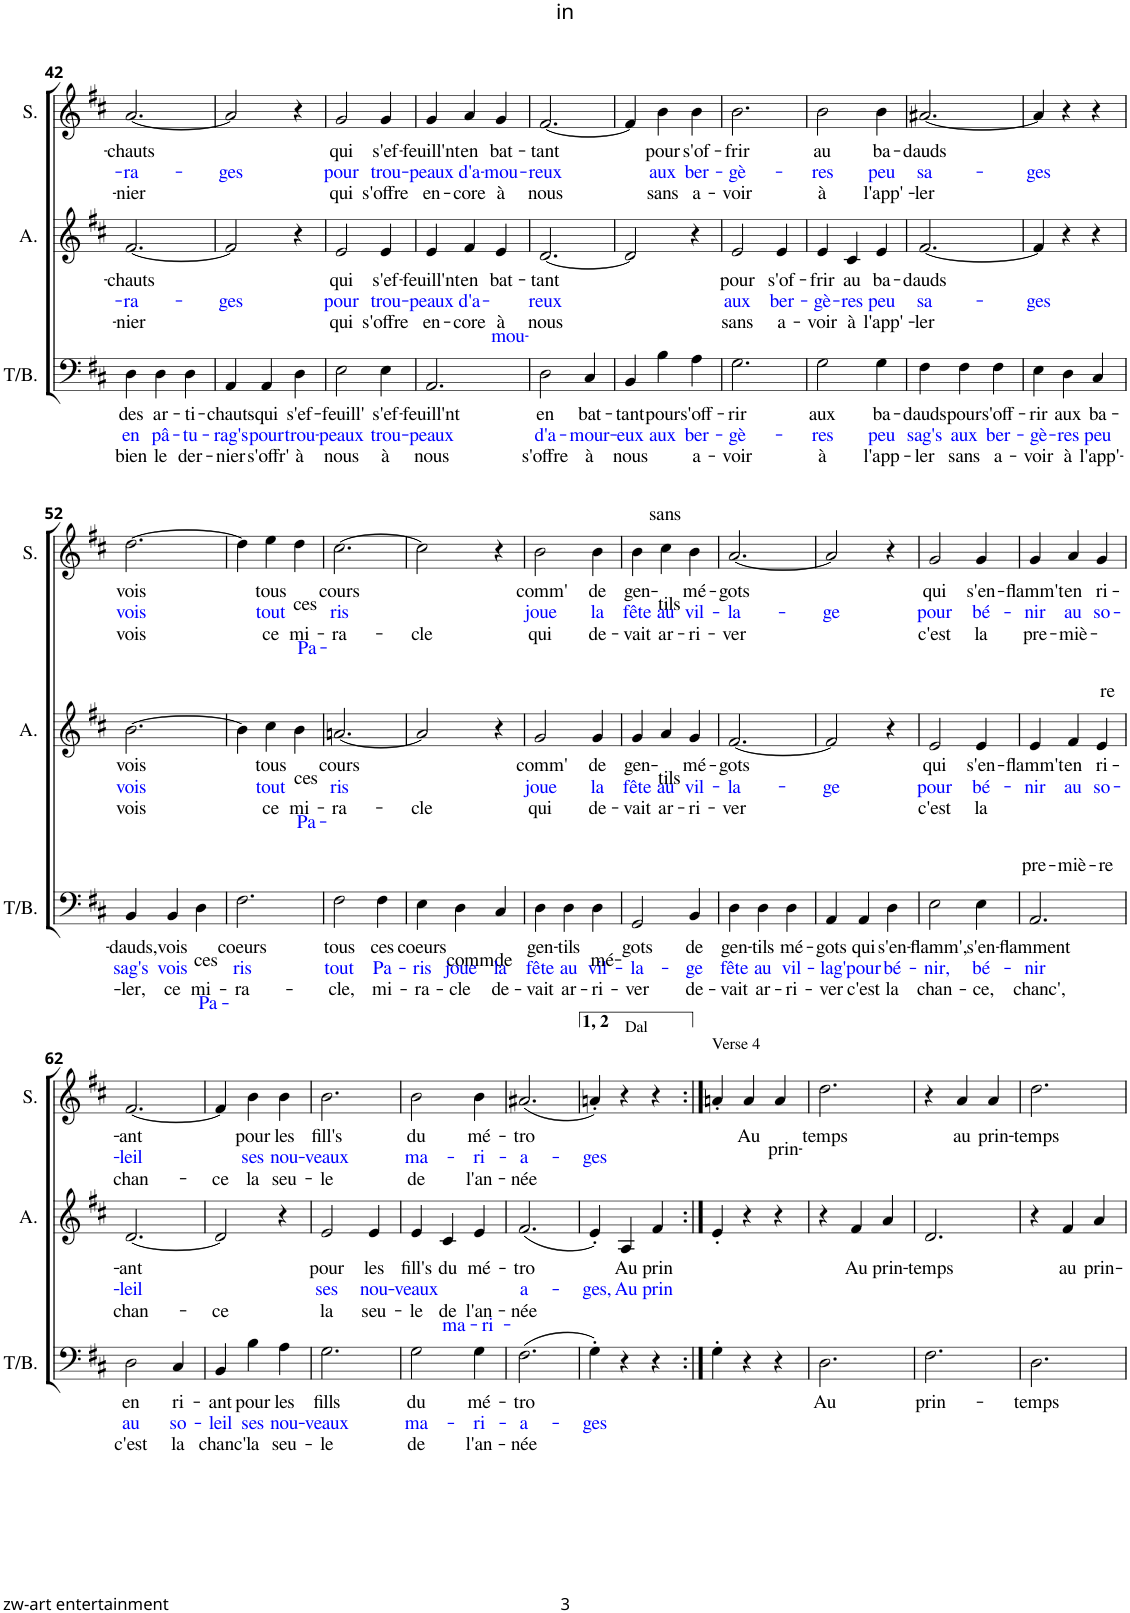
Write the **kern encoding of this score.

**kern	**text	**text	**text	**kern	**text	**text	**text	**kern	**text	**text	**text
*part3	*part3	*part3	*part3	*part2	*part2	*part2	*part2	*part1	*part1	*part1	*part1
*staff3	*staff3	*staff3	*staff3	*staff2	*staff2	*staff2	*staff2	*staff1	*staff1	*staff1	*staff1
*I"Tenor/Bass	*	*	*	*I"Alto	*	*	*	*I"Soprano	*	*	*
*I'T/B.	*	*	*	*I'A.	*	*	*	*I'S.	*	*	*
!!LO:PB:g=z
*clefF4	*	*	*	*clefG2	*	*	*	*clefG2	*	*	*
*k[f#c#]	*	*	*	*k[f#c#]	*	*	*	*k[f#c#]	*	*	*
*M3/4	*	*	*	*M3/4	*	*	*	*M3/4	*	*	*
=42	=42	=42	=42	=42	=42	=42	=42	=42	=42	=42	=42
!	!LO:LY:b	!LO:LY:b:color=#0000FF	!LO:LY:b	!	!LO:LY:b	!LO:LY:b:color=#0000FF	!LO:LY:b	!	!LO:LY:b	!LO:LY:b:color=#0000FF	!LO:LY:b
4D\	des	en	bien	[2.f#/	-chauts	-ra-	-nier	[2.a/	-chauts	-ra-	-nier
!	!LO:LY:b	!LO:LY:b:color=#0000FF	!LO:LY:b	!	!	!	!	!	!	!	!
4D\	ar-	pâ-	le	.	.	.	.	.	.	.	.
!	!LO:LY:b	!LO:LY:b:color=#0000FF	!LO:LY:b	!	!	!	!	!	!	!	!
4D\	-ti-	-tu-	der-	.	.	.	.	.	.	.	.
=43	=43	=43	=43	=43	=43	=43	=43	=43	=43	=43	=43
!	!LO:LY:b	!LO:LY:b:color=#0000FF	!LO:LY:b	!	!	!LO:LY:b:color=#0000FF	!	!	!	!LO:LY:b:color=#0000FF	!
4AA/	-chauts	-rag's	-nier	2f#/]	.	-ges	.	2a/]	.	-ges	.
!	!LO:LY:b	!LO:LY:b:color=#0000FF	!LO:LY:b	!	!	!	!	!	!	!	!
4AA/	qui	pour	s'offr'	.	.	.	.	.	.	.	.
!	!LO:LY:b	!LO:LY:b:color=#0000FF	!LO:LY:b	!	!	!	!	!	!	!	!
4D\	s'ef-	trou-	à	4r	.	.	.	4r	.	.	.
=44	=44	=44	=44	=44	=44	=44	=44	=44	=44	=44	=44
!	!LO:LY:b	!LO:LY:b:color=#0000FF	!LO:LY:b	!	!LO:LY:b	!LO:LY:b:color=#0000FF	!LO:LY:b	!	!LO:LY:b	!LO:LY:b:color=#0000FF	!LO:LY:b
2E\	-feuill'	-peaux	nous	2e/	qui	pour	qui	2g/	qui	pour	qui
!	!LO:LY:b	!LO:LY:b:color=#0000FF	!LO:LY:b	!	!LO:LY:b	!LO:LY:b:color=#0000FF	!LO:LY:b	!	!LO:LY:b	!LO:LY:b:color=#0000FF	!LO:LY:b
4E\	s'ef-	trou-	à	4e/	s'ef-	trou-	s'offre	4g/	s'ef-	trou-	s'offre
=45	=45	=45	=45	=45	=45	=45	=45	=45	=45	=45	=45
!	!LO:LY:b	!LO:LY:b:color=#0000FF	!LO:LY:b	!	!LO:LY:b	!LO:LY:b:color=#0000FF	!LO:LY:b	!	!LO:LY:b	!LO:LY:b:color=#0000FF	!LO:LY:b
2.AA/	-feuill'nt	-peaux	nous	4e/	-feuill'nt	-peaux	en-	4g/	-feuill'nt	-peaux	en-
!	!	!	!	!	!LO:LY:b	!LO:LY:b:color=#0000FF	!LO:LY:b	!	!LO:LY:b	!LO:LY:b:color=#0000FF	!LO:LY:b
.	.	.	.	4f#/	en	d'a-	-core	4a/	en	d'a-	-core
!	!	!	!	!	!LO:LY:b	!LO:LY:b:color=#0000FF	!LO:LY:b	!	!LO:LY:b	!LO:LY:b:color=#0000FF	!LO:LY:b
.	.	.	.	4e/	bat-	-mou-	à	4g/	bat-	-mou-	à
=46	=46	=46	=46	=46	=46	=46	=46	=46	=46	=46	=46
!	!LO:LY:b	!LO:LY:b:color=#0000FF	!LO:LY:b	!	!LO:LY:b	!LO:LY:b:color=#0000FF	!LO:LY:b	!	!LO:LY:b	!LO:LY:b:color=#0000FF	!LO:LY:b
2D\	en	d'a-	s'offre	[2.d/	-tant	-reux	nous	[2.f#/	-tant	-reux	nous
!	!LO:LY:b	!LO:LY:b:color=#0000FF	!LO:LY:b	!	!	!	!	!	!	!	!
4C#/	bat-	-mour-	à	.	.	.	.	.	.	.	.
=47	=47	=47	=47	=47	=47	=47	=47	=47	=47	=47	=47
!	!LO:LY:b	!LO:LY:b:color=#0000FF	!LO:LY:b	!	!	!	!	!	!	!	!
4BB/	-tant	-eux	nous	2d/]	.	.	.	4f#/]	.	.	.
!	!LO:LY:b	!LO:LY:b:color=#0000FF	!LO:LY:b	!	!	!	!	!	!LO:LY:b	!LO:LY:b:color=#0000FF	!LO:LY:b
4B\	pour	aux	sans	.	.	.	.	4b\	pour	aux	sans
!	!LO:LY:b	!LO:LY:b:color=#0000FF	!LO:LY:b	!	!	!	!	!	!LO:LY:b	!LO:LY:b:color=#0000FF	!LO:LY:b
4A\	s'off-	ber-	a-	4r	.	.	.	4b\	s'of-	ber-	a-
=48	=48	=48	=48	=48	=48	=48	=48	=48	=48	=48	=48
!	!LO:LY:b	!LO:LY:b:color=#0000FF	!LO:LY:b	!	!LO:LY:b	!LO:LY:b:color=#0000FF	!LO:LY:b	!	!LO:LY:b	!LO:LY:b:color=#0000FF	!LO:LY:b
2.G\	-rir	-gè-	-voir	2e/	pour	aux	sans	2.b\	-frir	-gè-	-voir
!	!	!	!	!	!LO:LY:b	!LO:LY:b:color=#0000FF	!LO:LY:b	!	!	!	!
.	.	.	.	4e/	s'of-	ber-	a-	.	.	.	.
=49	=49	=49	=49	=49	=49	=49	=49	=49	=49	=49	=49
!	!LO:LY:b	!LO:LY:b:color=#0000FF	!LO:LY:b	!	!LO:LY:b	!LO:LY:b:color=#0000FF	!LO:LY:b	!	!LO:LY:b	!LO:LY:b:color=#0000FF	!LO:LY:b
2G\	aux	-res	à	4e/	-frir	-gè-	-voir	2b\	au	-res	à
!	!	!	!	!	!LO:LY:b	!LO:LY:b:color=#0000FF	!LO:LY:b	!	!	!	!
.	.	.	.	4c#/	au	-res	à	.	.	.	.
!	!LO:LY:b	!LO:LY:b:color=#0000FF	!LO:LY:b	!	!LO:LY:b	!LO:LY:b:color=#0000FF	!LO:LY:b	!	!LO:LY:b	!LO:LY:b:color=#0000FF	!LO:LY:b
4G\	ba-	peu	l'app-	4e/	ba-	peu	l'app'-	4b\	ba-	peu	l'app'-
=50	=50	=50	=50	=50	=50	=50	=50	=50	=50	=50	=50
!	!LO:LY:b	!LO:LY:b:color=#0000FF	!LO:LY:b	!	!LO:LY:b	!LO:LY:b:color=#0000FF	!LO:LY:b	!	!LO:LY:b	!LO:LY:b:color=#0000FF	!LO:LY:b
4F#\	-dauds	sag's	ler	[2.f#/	-dauds	sa-	ler	[2.a#X/	-dauds	sa-	-ler
!	!LO:LY:b	!LO:LY:b:color=#0000FF	!LO:LY:b	!	!	!	!	!	!	!	!
4F#\	pour	aux	sans	.	.	.	.	.	.	.	.
!	!LO:LY:b	!LO:LY:b:color=#0000FF	!LO:LY:b	!	!	!	!	!	!	!	!
4F#\	s'off-	ber-	a-	.	.	.	.	.	.	.	.
=51	=51	=51	=51	=51	=51	=51	=51	=51	=51	=51	=51
!	!LO:LY:b	!LO:LY:b:color=#0000FF	!LO:LY:b	!	!	!LO:LY:b:color=#0000FF	!	!	!	!LO:LY:b:color=#0000FF	!
4E\	-rir	-gè-	-voir	4f#/]	.	-ges	.	4a#/]	.	-ges	.
!	!LO:LY:b	!LO:LY:b:color=#0000FF	!LO:LY:b	!	!	!	!	!	!	!	!
4D\	aux	-res	à	4r	.	.	.	4r	.	.	.
!	!LO:LY:b	!LO:LY:b:color=#0000FF	!LO:LY:b	!	!	!	!	!	!	!	!
4C#/	ba-	peu	l'app'-	4r	.	.	.	4r	.	.	.
!!LO:LB:g=z
=52	=52	=52	=52	=52	=52	=52	=52	=52	=52	=52	=52
!	!LO:LY:b	!LO:LY:b:color=#0000FF	!LO:LY:b	!	!LO:LY:b	!LO:LY:b:color=#0000FF	!LO:LY:b	!	!LO:LY:b	!LO:LY:b:color=#0000FF	!LO:LY:b
4BB/	-dauds,	sag's	-ler,	[2.b\	vois	vois	vois	[2.dd\	vois	vois	vois
!	!LO:LY:b	!LO:LY:b:color=#0000FF	!LO:LY:b	!	!	!	!	!	!	!	!
4BB/	vois	vois	ce	.	.	.	.	.	.	.	.
!	!LO:LY:b	!LO:LY:b:color=#0000FF	!LO:LY:b	!	!	!	!	!	!	!	!
4D\	ces	Pa-	mi-	.	.	.	.	.	.	.	.
=53	=53	=53	=53	=53	=53	=53	=53	=53	=53	=53	=53
!	!LO:LY:b	!LO:LY:b:color=#0000FF	!LO:LY:b	!	!	!	!	!	!	!	!
2.F#\	coeurs	-ris	-ra-	4b\]	.	.	.	4dd\]	.	.	.
!	!	!	!	!	!LO:LY:b	!LO:LY:b:color=#0000FF	!LO:LY:b	!	!LO:LY:b	!LO:LY:b:color=#0000FF	!LO:LY:b
.	.	.	.	4cc#\	tous	tout	ce	4ee\	tous	tout	ce
!	!	!	!	!	!LO:LY:b	!LO:LY:b:color=#0000FF	!LO:LY:b	!	!LO:LY:b	!LO:LY:b:color=#0000FF	!LO:LY:b
.	.	.	.	4b\	ces	Pa-	mi-	4dd\	ces	Pa-	mi-
=54	=54	=54	=54	=54	=54	=54	=54	=54	=54	=54	=54
!	!LO:LY:b	!LO:LY:b:color=#0000FF	!LO:LY:b	!	!LO:LY:b	!LO:LY:b:color=#0000FF	!LO:LY:b	!	!LO:LY:b	!LO:LY:b:color=#0000FF	!LO:LY:b
2F#\	tous	tout	-cle,	[2.an/	cours	-ris	-ra-	[2.cc#\	cours	-ris	-ra-
!	!LO:LY:b	!LO:LY:b:color=#0000FF	!LO:LY:b	!	!	!	!	!	!	!	!
4F#\	ces	Pa-	mi-	.	.	.	.	.	.	.	.
=55	=55	=55	=55	=55	=55	=55	=55	=55	=55	=55	=55
!	!LO:LY:b	!LO:LY:b:color=#0000FF	!LO:LY:b	!	!	!	!LO:LY:b	!	!	!	!LO:LY:b
4E\	coeurs	-ris	-ra-	2a/]	.	.	-cle	2cc#\]	.	.	-cle
!	!LO:LY:b	!LO:LY:b:color=#0000FF	!LO:LY:b	!	!	!	!	!	!	!	!
4D\	comm	joue	-cle	.	.	.	.	.	.	.	.
!	!LO:LY:b	!LO:LY:b:color=#0000FF	!LO:LY:b	!	!	!	!	!	!	!	!
4C#/	de	la	de-	4r	.	.	.	4r	.	.	.
=56	=56	=56	=56	=56	=56	=56	=56	=56	=56	=56	=56
!	!LO:LY:b	!LO:LY:b:color=#0000FF	!LO:LY:b	!	!LO:LY:b	!LO:LY:b:color=#0000FF	!LO:LY:b	!	!LO:LY:b	!LO:LY:b:color=#0000FF	!LO:LY:b
4D\	gen-	fête	-vait	2g/	comm'	joue	qui	2b\	comm'	joue	qui
!	!LO:LY:b	!LO:LY:b:color=#0000FF	!LO:LY:b	!	!	!	!	!	!	!	!
4D\	-tils	au	ar-	.	.	.	.	.	.	.	.
!	!LO:LY:b	!LO:LY:b:color=#0000FF	!LO:LY:b	!	!LO:LY:b	!LO:LY:b:color=#0000FF	!LO:LY:b	!	!LO:LY:b	!LO:LY:b:color=#0000FF	!LO:LY:b
4D\	mé-	vil-	-ri-	4g/	de	la	de-	4b\	de	la	de-
=57	=57	=57	=57	=57	=57	=57	=57	=57	=57	=57	=57
!	!LO:LY:b	!LO:LY:b:color=#0000FF	!LO:LY:b	!	!LO:LY:b	!LO:LY:b:color=#0000FF	!LO:LY:b	!	!LO:LY:b	!LO:LY:b:color=#0000FF	!LO:LY:b
2GG/	-gots	-la-	-ver	4g/	gen-	fête	-vait	4b\	gen-	fête	-vait
!	!	!	!	!	!LO:LY:b	!LO:LY:b:color=#0000FF	!LO:LY:b	!	!LO:LY:b	!LO:LY:b:color=#0000FF	!LO:LY:b
.	.	.	.	4a/	-tils	au	ar-	4cc#\	-tils	au	ar-
!	!LO:LY:b	!LO:LY:b:color=#0000FF	!LO:LY:b	!	!LO:LY:b	!LO:LY:b:color=#0000FF	!LO:LY:b	!	!LO:LY:b	!LO:LY:b:color=#0000FF	!LO:LY:b
4BB/	de	-ge	de-	4g/	mé-	vil-	-ri-	4b\	mé-	vil-	-ri-
=58	=58	=58	=58	=58	=58	=58	=58	=58	=58	=58	=58
!	!LO:LY:b	!LO:LY:b:color=#0000FF	!LO:LY:b	!	!LO:LY:b	!LO:LY:b:color=#0000FF	!LO:LY:b	!	!LO:LY:b	!LO:LY:b:color=#0000FF	!LO:LY:b
4D\	gen-	fête	-vait	[2.f#/	-gots	-la-	-ver	[2.a/	-gots	-la-	-ver
!	!LO:LY:b	!LO:LY:b:color=#0000FF	!LO:LY:b	!	!	!	!	!	!	!	!
4D\	-tils	au	ar-	.	.	.	.	.	.	.	.
!	!LO:LY:b	!LO:LY:b:color=#0000FF	!LO:LY:b	!	!	!	!	!	!	!	!
4D\	mé-	vil-	-ri-	.	.	.	.	.	.	.	.
=59	=59	=59	=59	=59	=59	=59	=59	=59	=59	=59	=59
!	!LO:LY:b	!LO:LY:b:color=#0000FF	!LO:LY:b	!	!	!LO:LY:b:color=#0000FF	!	!	!	!LO:LY:b:color=#0000FF	!
4AA/	-gots	-lag'	-ver	2f#/]	.	-ge	.	2a/]	.	-ge	.
!	!LO:LY:b	!LO:LY:b:color=#0000FF	!LO:LY:b	!	!	!	!	!	!	!	!
4AA/	qui	pour	c'est	.	.	.	.	.	.	.	.
!	!LO:LY:b	!LO:LY:b:color=#0000FF	!LO:LY:b	!	!	!	!	!	!	!	!
4D\	s'en-	bé-	la	4r	.	.	.	4r	.	.	.
=60	=60	=60	=60	=60	=60	=60	=60	=60	=60	=60	=60
!	!LO:LY:b	!LO:LY:b:color=#0000FF	!LO:LY:b	!	!LO:LY:b	!LO:LY:b:color=#0000FF	!LO:LY:b	!	!LO:LY:b	!LO:LY:b:color=#0000FF	!LO:LY:b
2E\	-flamm',	-nir,	chan-	2e/	qui	pour	c'est	2g/	qui	pour	c'est
!	!LO:LY:b	!LO:LY:b:color=#0000FF	!LO:LY:b	!	!LO:LY:b	!LO:LY:b:color=#0000FF	!LO:LY:b	!	!LO:LY:b	!LO:LY:b:color=#0000FF	!LO:LY:b
4E\	s'en-	bé-	-ce,	4e/	s'en-	bé-	la	4g/	s'en-	bé-	la
=61	=61	=61	=61	=61	=61	=61	=61	=61	=61	=61	=61
!	!LO:LY:b	!LO:LY:b:color=#0000FF	!LO:LY:b	!	!LO:LY:b	!LO:LY:b:color=#0000FF	!LO:LY:b	!	!LO:LY:b	!LO:LY:b:color=#0000FF	!LO:LY:b
2.AA/	-flamment	-nir	chanc',	4e/	-flamm't	-nir	pre-	4g/	-flamm't	-nir	pre-
!	!	!	!	!	!LO:LY:b	!LO:LY:b:color=#0000FF	!LO:LY:b	!	!LO:LY:b	!LO:LY:b:color=#0000FF	!LO:LY:b
.	.	.	.	4f#/	en	au	-miè-	4a/	en	au	-miè-
!	!	!	!	!	!LO:LY:b	!LO:LY:b:color=#0000FF	!LO:LY:b	!	!LO:LY:b	!LO:LY:b:color=#0000FF	!LO:LY:b
.	.	.	.	4e/	ri-	so-	-re	4g/	ri-	so-	-re
!!LO:LB:g=z
=62	=62	=62	=62	=62	=62	=62	=62	=62	=62	=62	=62
!	!LO:LY:b	!LO:LY:b:color=#0000FF	!LO:LY:b	!	!LO:LY:b	!LO:LY:b:color=#0000FF	!LO:LY:b	!	!LO:LY:b	!LO:LY:b:color=#0000FF	!LO:LY:b
2D\	en	au	c'est	[2.d/	-ant	-leil	chan-	[2.f#/	-ant	-leil	chan-
!	!LO:LY:b	!LO:LY:b:color=#0000FF	!LO:LY:b	!	!	!	!	!	!	!	!
4C#/	ri-	so-	la	.	.	.	.	.	.	.	.
=63	=63	=63	=63	=63	=63	=63	=63	=63	=63	=63	=63
!	!LO:LY:b	!LO:LY:b:color=#0000FF	!LO:LY:b	!	!	!	!LO:LY:b	!	!	!	!LO:LY:b
4BB/	-ant	-leil	chanc'	2d/]	.	.	-ce	4f#/]	.	.	-ce
!	!LO:LY:b	!LO:LY:b:color=#0000FF	!LO:LY:b	!	!	!	!	!	!LO:LY:b	!LO:LY:b:color=#0000FF	!LO:LY:b
4B\	pour	ses	la	.	.	.	.	4b\	pour	ses	la
!	!LO:LY:b	!LO:LY:b:color=#0000FF	!LO:LY:b	!	!	!	!	!	!LO:LY:b	!LO:LY:b:color=#0000FF	!LO:LY:b
4A\	les	nou-	seu-	4r	.	.	.	4b\	les	nou-	seu-
=64	=64	=64	=64	=64	=64	=64	=64	=64	=64	=64	=64
!	!LO:LY:b	!LO:LY:b:color=#0000FF	!LO:LY:b	!	!LO:LY:b	!LO:LY:b:color=#0000FF	!LO:LY:b	!	!LO:LY:b	!LO:LY:b:color=#0000FF	!LO:LY:b
2.G\	fills	-veaux	-le	2e/	pour	ses	la	2.b\	fill's	-veaux	-le
!	!	!	!	!	!LO:LY:b	!LO:LY:b:color=#0000FF	!LO:LY:b	!	!	!	!
.	.	.	.	4e/	les	nou-	seu-	.	.	.	.
=65	=65	=65	=65	=65	=65	=65	=65	=65	=65	=65	=65
!	!LO:LY:b	!LO:LY:b:color=#0000FF	!LO:LY:b	!	!LO:LY:b	!LO:LY:b:color=#0000FF	!LO:LY:b	!	!LO:LY:b	!LO:LY:b:color=#0000FF	!LO:LY:b
2G\	du	ma-	de	4e/	fill's	-veaux	-le	2b\	du	ma-	de
!	!	!	!	!	!LO:LY:b	!LO:LY:b:color=#0000FF	!LO:LY:b	!	!	!	!
.	.	.	.	4c#/	du	ma-	de	.	.	.	.
!	!LO:LY:b	!LO:LY:b:color=#0000FF	!LO:LY:b	!	!LO:LY:b	!LO:LY:b:color=#0000FF	!LO:LY:b	!	!LO:LY:b	!LO:LY:b:color=#0000FF	!LO:LY:b
4G\	mé-	-ri-	l'an-	4e/	mé-	-ri-	l'an-	4b\	mé-	-ri-	l'an-
=66	=66	=66	=66	=66	=66	=66	=66	=66	=66	=66	=66
!	!	!	!	!	!	!	!	!LO:TX:a:t=Dal	!	!	!
!	!LO:LY:b	!LO:LY:b:color=#0000FF	!LO:LY:b	!	!LO:LY:b	!LO:LY:b:color=#0000FF	!LO:LY:b	!	!LO:LY:b	!LO:LY:b:color=#0000FF	!LO:LY:b
(2.F#\	-tro	-a-	-née	(2.f#/	-tro	-a-	-née	(2.a#X/	-tro	-a-	-née
=67	=67	=67	=67	=67	=67	=67	=67	=67	=67	=67	=67
!	!	!LO:LY:b:color=#0000FF	!	!	!	!LO:LY:b:color=#0000FF	!	!	!	!LO:LY:b:color=#0000FF	!
4G'\)	.	-ges	.	4e'/)	.	-ges,	.	4an'/)	.	-ges	.
!	!	!	!	!	!LO:LY:b	!LO:LY:b:color=#0000FF	!	!	!	!	!
4r	.	.	.	4A/	Au	Au	.	4r	.	.	.
!	!	!	!	!	!LO:LY:b	!LO:LY:b:color=#0000FF	!	!	!	!	!
4r	.	.	.	4f#/	prin	prin	.	4r	.	.	.
=68:|!	=68:|!	=68:|!	=68:|!	=68:|!	=68:|!	=68:|!	=68:|!	=68:|!	=68:|!	=68:|!	=68:|!
!	!	!	!	!	!	!	!	!LO:TX:a:t=Verse 4	!	!	!
4G'\	.	.	.	4e'/	.	.	.	4an'/	.	.	.
!	!	!	!	!	!	!	!	!	!LO:LY:b	!	!
4r	.	.	.	4r	.	.	.	4a/	Au	.	.
!	!	!	!	!	!	!	!	!	!LO:LY:b	!	!
4r	.	.	.	4r	.	.	.	4a/	prin-	.	.
=69	=69	=69	=69	=69	=69	=69	=69	=69	=69	=69	=69
!	!LO:LY:b	!	!	!	!	!	!	!	!LO:LY:b	!	!
2.D\	Au	.	.	4r	.	.	.	2.dd\	-temps	.	.
!	!	!	!	!	!LO:LY:b	!	!	!	!	!	!
.	.	.	.	4f#/	Au	.	.	.	.	.	.
!	!	!	!	!	!LO:LY:b	!	!	!	!	!	!
.	.	.	.	4a/	prin-	.	.	.	.	.	.
=70	=70	=70	=70	=70	=70	=70	=70	=70	=70	=70	=70
!	!LO:LY:b	!	!	!	!LO:LY:b	!	!	!	!	!	!
2.F#\	prin-	.	.	2.d/	-temps	.	.	4r	.	.	.
!	!	!	!	!	!	!	!	!	!LO:LY:b	!	!
.	.	.	.	.	.	.	.	4a/	au	.	.
!	!	!	!	!	!	!	!	!	!LO:LY:b	!	!
.	.	.	.	.	.	.	.	4a/	prin-	.	.
=71	=71	=71	=71	=71	=71	=71	=71	=71	=71	=71	=71
!	!LO:LY:b	!	!	!	!	!	!	!	!LO:LY:b	!	!
2.D\	-temps	.	.	4r	.	.	.	2.dd\	-temps	.	.
!	!	!	!	!	!LO:LY:b	!	!	!	!	!	!
.	.	.	.	4f#/	au	.	.	.	.	.	.
!	!	!	!	!	!LO:LY:b	!	!	!	!	!	!
.	.	.	.	4a/	prin-	.	.	.	.	.	.
=	=	=	=	=	=	=	=	=	=	=	=
*-	*-	*-	*-	*-	*-	*-	*-	*-	*-	*-	*-
